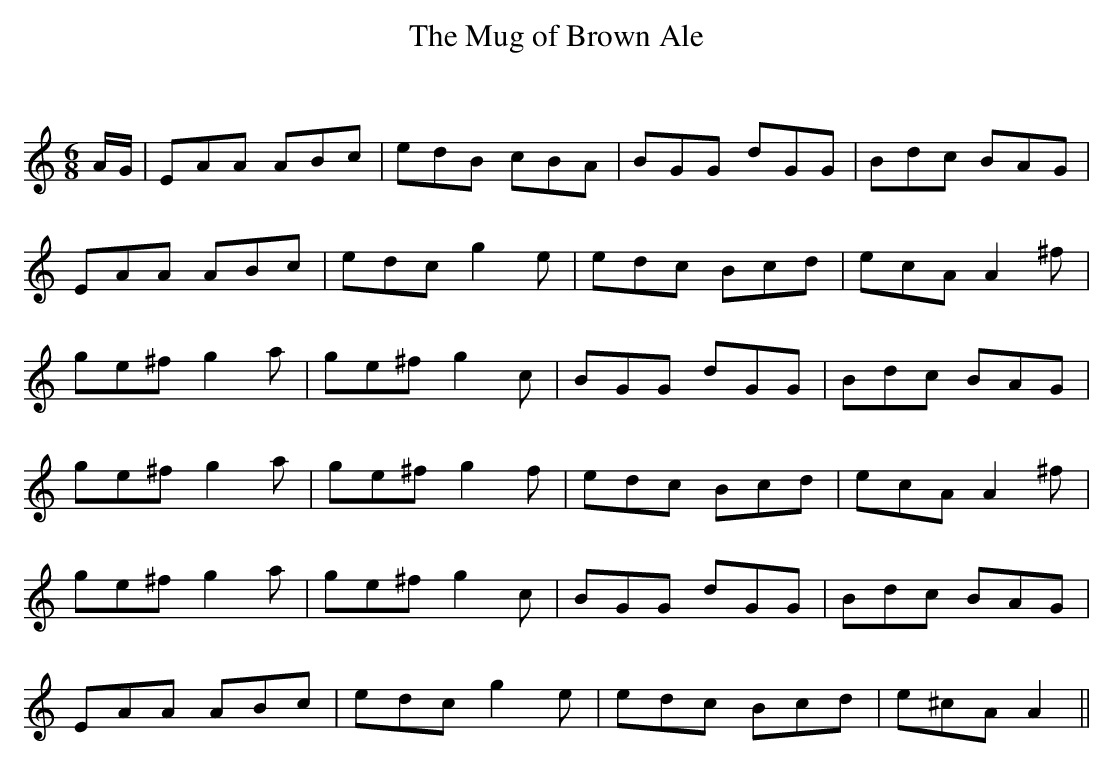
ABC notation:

X:1
T: The Mug of Brown Ale
C:
Q:180
K:Am
M:6/8
L:1/16
AG|E2A2A2 A2B2c2|e2d2B2 c2B2A2|B2G2G2 d2G2G2|B2d2c2 B2A2G2|
E2A2A2 A2B2c2|e2d2c2 g4e2|e2d2c2 B2c2d2|e2c2A2 A4^f2|
g2e2^f2 g4a2|g2e2^f2 g4c2|B2G2G2 d2G2G2|B2d2c2 B2A2G2|
g2e2^f2 g4a2|g2e2^f2 g4f2|e2d2c2 B2c2d2|e2c2A2 A4^f2|
g2e2^f2 g4a2|g2e2^f2 g4c2|B2G2G2 d2G2G2|B2d2c2 B2A2G2|
E2A2A2 A2B2c2|e2d2c2 g4e2|e2d2c2 B2c2d2|e2^c2A2 A4||
